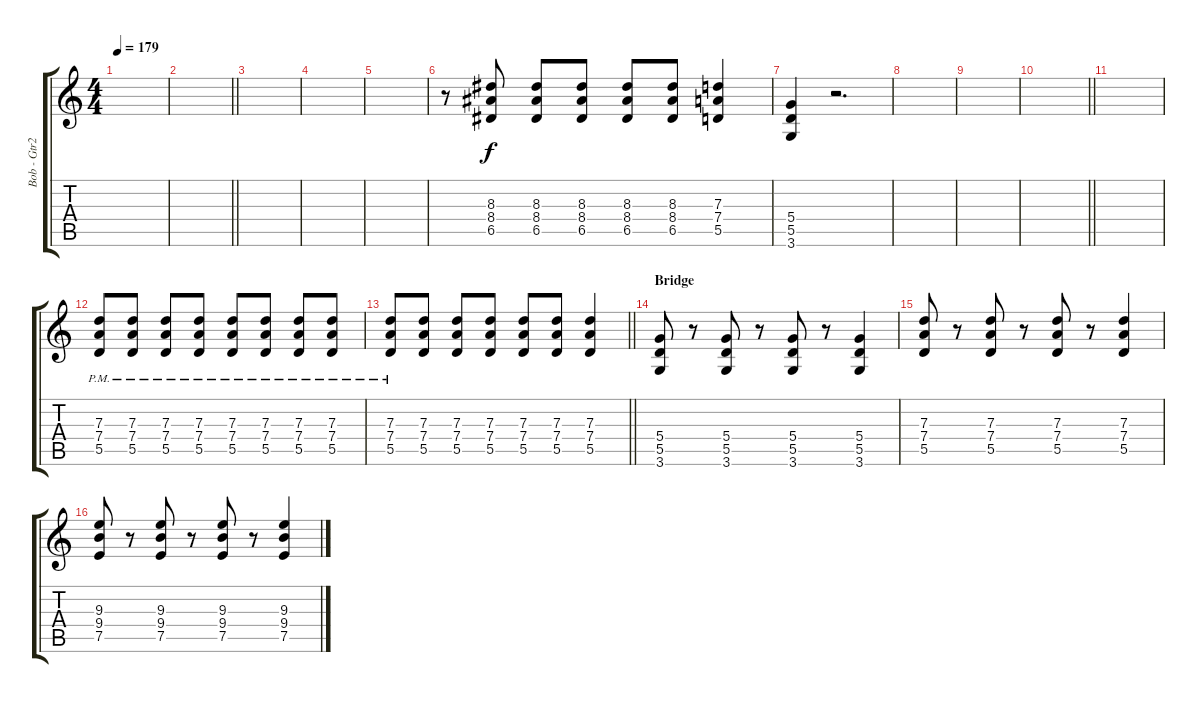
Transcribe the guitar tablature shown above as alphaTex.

\track ("Bob - Gtr2" "Bob - Gtr2") {instrument overdrivenguitar}
\staff {score tabs}
\tuning (E4 B3 G3 D3 A2 E2) {hide}
\ts (4 4)
\tempo 179
\clef g2
\ks c
|
\barLineRight lightlight
|
|
|
|
r.8 (8.3 8.4 6.5).8 (8.3 8.4 6.5).8 (8.3 8.4 6.5).8 (8.3 8.4 6.5).8 (8.3 8.4 6.5).8 (7.3 7.4 5.5).4 |
(5.4 5.5 3.6).4 r.2{d} |
|
|
\barLineRight lightlight
|
|
(7.3{pm} 7.4{pm} 5.5{pm}).8 (7.3{pm} 7.4{pm} 5.5{pm}).8 (7.3{pm} 7.4{pm} 5.5{pm}).8 (7.3{pm} 7.4{pm} 5.5{pm}).8 (7.3{pm} 7.4{pm} 5.5{pm}).8 (7.3{pm} 7.4{pm} 5.5{pm}).8 (7.3{pm} 7.4{pm} 5.5{pm}).8 (7.3{pm} 7.4{pm} 5.5{pm}).8 |
\barLineRight lightlight
(7.3{pm} 7.4{pm} 5.5{pm}).8 (7.3 7.4 5.5).8 (7.3 7.4 5.5).8 (7.3 7.4 5.5).8 (7.3 7.4 5.5).8 (7.3 7.4 5.5).8 (7.3 7.4 5.5).4 |
\section ("" "Bridge")
(5.4 5.5 3.6).8 r.8 (5.4 5.5 3.6).8 r.8 (5.4 5.5 3.6).8 r.8 (5.4 5.5 3.6).4 |
(7.3 7.4 5.5).8 r.8 (7.3 7.4 5.5).8 r.8 (7.3 7.4 5.5).8 r.8 (7.3 7.4 5.5).4 |
(9.3 9.4 7.5).8 r.8 (9.3 9.4 7.5).8 r.8 (9.3 9.4 7.5).8 r.8 (9.3 9.4 7.5).4
